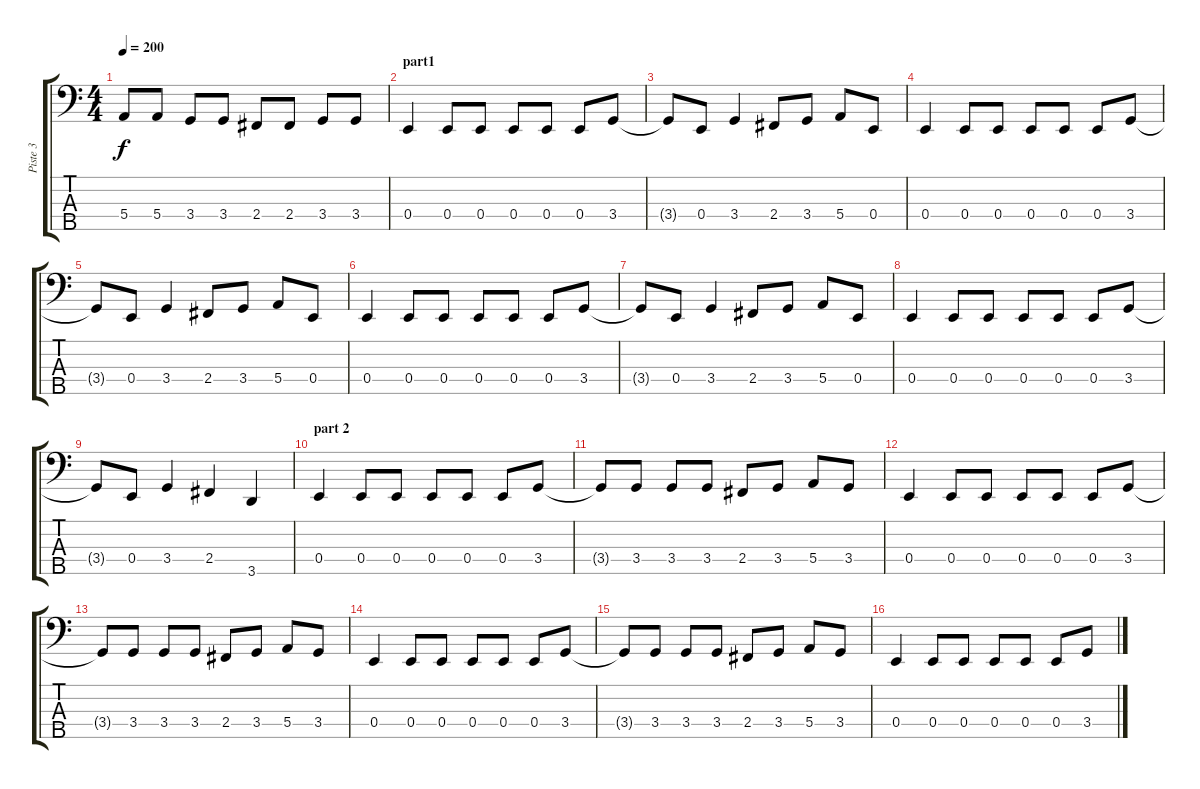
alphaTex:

\track ("Piste 3" "Piste 3") {instrument electricbassfinger}
\staff {score tabs}
\tuning (G2 D2 A1 E1 B0) {hide}
\ts (4 4)
\tempo 200
\clef f4
\ks c
5.4.8{dy f} 5.4.8 3.4.8 3.4.8 2.4.8 2.4.8 3.4.8 3.4.8 |
\section ("" "part1")
0.4.4 0.4.8 0.4.8 0.4.8 0.4.8 0.4.8 3.4.8 |
3.4{t}.8 0.4.8 3.4.4 2.4.8 3.4.8 5.4.8 0.4.8 |
0.4.4 0.4.8 0.4.8 0.4.8 0.4.8 0.4.8 3.4.8 |
3.4{t}.8 0.4.8 3.4.4 2.4.8 3.4.8 5.4.8 0.4.8 |
0.4.4 0.4.8 0.4.8 0.4.8 0.4.8 0.4.8 3.4.8 |
3.4{t}.8 0.4.8 3.4.4 2.4.8 3.4.8 5.4.8 0.4.8 |
0.4.4 0.4.8 0.4.8 0.4.8 0.4.8 0.4.8 3.4.8 |
3.4{t}.8 0.4.8 3.4.4 2.4.4 3.5.4 |
\section ("" "part 2")
0.4.4 0.4.8 0.4.8 0.4.8 0.4.8 0.4.8 3.4.8 |
3.4{t}.8 3.4.8 3.4.8 3.4.8 2.4.8 3.4.8 5.4.8 3.4.8 |
0.4.4 0.4.8 0.4.8 0.4.8 0.4.8 0.4.8 3.4.8 |
3.4{t}.8 3.4.8 3.4.8 3.4.8 2.4.8 3.4.8 5.4.8 3.4.8 |
0.4.4 0.4.8 0.4.8 0.4.8 0.4.8 0.4.8 3.4.8 |
3.4{t}.8 3.4.8 3.4.8 3.4.8 2.4.8 3.4.8 5.4.8 3.4.8 |
0.4.4 0.4.8 0.4.8 0.4.8 0.4.8 0.4.8 3.4.8
